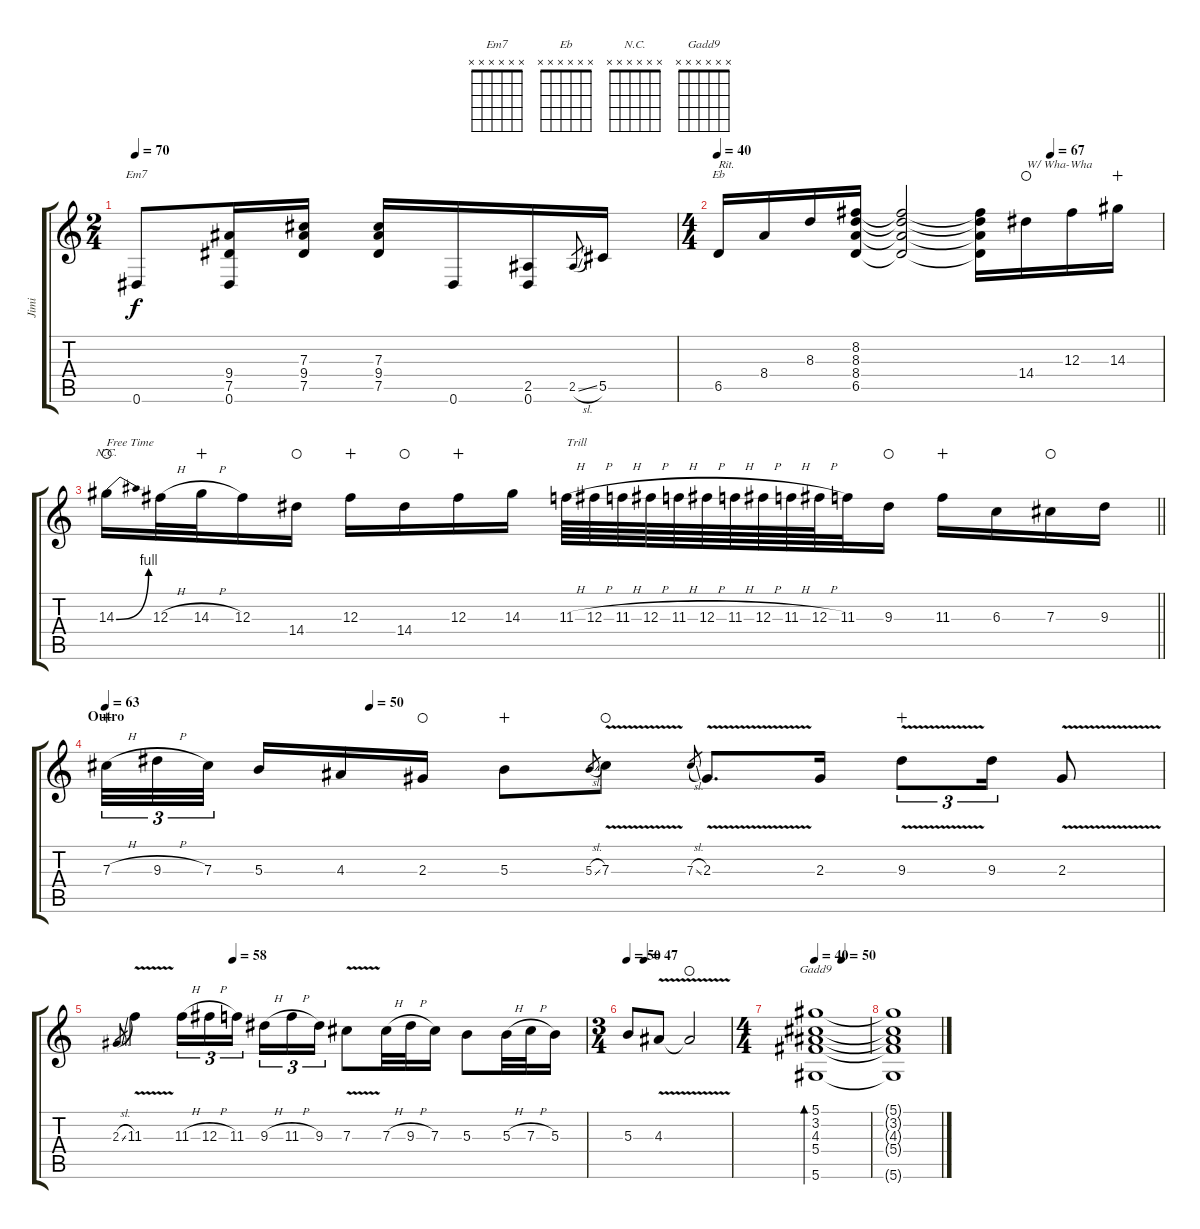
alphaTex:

\track ("Jimi" "Jimi") {instrument electricguitarjazz}
\staff {score tabs}
\tuning (Eb4 Bb3 Gb3 Db3 Ab2 Eb2) {hide}
\chord ("Em7" x x x x x x)
\chord ("Eb" x x x x x x)
\chord ("N.C." x x x x x x)
\chord ("Gadd9" x x x x x x)
\ts (2 4)
\tempo 70
\clef g2
\ks c
0.6.8{ch "Em7" dy f} (9.4 7.5 0.6).16 (7.3 9.4 7.5).16 (7.3 9.4 7.5).16 0.6.16 (2.5 0.6).16 2.5{sl}.8{gr} 5.5.16 |
\ts (4 4)
\tempo 40
\tempo (67 0.75)
6.5.16{ch "Eb" txt "Rit." instrument overdrivenguitar} 8.4.16 8.3.16 (8.2 8.3 8.4 6.5).16 (8.2{t} 8.3{t} 8.4{t} 6.5{t}).2 (8.2{t} 8.3{t} 8.4{t} 6.5{t}).16 14.4.16{txt "W/ Wha-Wha" instrument overdrivenguitar waho} 12.3.16 14.3.16{wahc} |
\barLineRight lightlight
14.3{be (bend 0 0 60 4)}.16{ch "N.C." txt "Free Time" waho} 12.3{h}.32 14.3{h}.32{wahc} 12.3.16 14.4.16{waho} 12.3.16{wahc} 14.4.16{waho} 12.3.16{wahc} 14.3.16 11.3{h}.64{txt "Trill"} 12.3{h}.64 11.3{h}.64 12.3{h}.64 11.3{h}.64 12.3{h}.64 11.3{h}.64 12.3{h}.64 11.3{h}.64 12.3{h}.64 11.3.32 9.3.16{waho} 11.3.16{wahc} 6.3.16 7.3.16{waho} 9.3.16 |
\section ("" "Outro")
\tempo 63
\tempo (50 0.25)
7.3{h}.32{tu (3 2) wahc} 9.3{h}.32{tu (3 2)} 7.3.32{tu (3 2) beam splitsecondary} 5.3.16 4.3.16 2.3.16{waho} 5.3.8{wahc} 5.3{sl}.8{gr} 7.3{v}.8{waho} 7.3{sl}.8{gr} 2.3{v}.8{d} 2.3.16 9.3{v}.8{tu (3 2) wahc} 9.3.16{tu (3 2)} 2.3{v}.8 |
\tempo (58 0.25)
2.3{sl}.8{gr} 11.3{v}.4 11.3{h}.16{tu (3 2)} 12.3{h}.16{tu (3 2)} 11.3.16{tu (3 2) beam splitsecondary} 9.3{h}.16{tu (3 2)} 11.3{h}.16{tu (3 2)} 9.3.16{tu (3 2)} 7.3{v}.8 7.3{h}.32 9.3{h}.32 7.3.16 5.3.8 5.3{h}.32 7.3{h}.32 5.3.16 |
\ts (3 4)
\tempo 50
\tempo (47 0.16666666666666666)
5.3.8 4.3{v}.8 4.3{t}.2{waho} |
\ts (4 4)
\tempo 40
\tempo (50 0.5)
(5.1 3.2 4.3 5.4 5.6).1{bd 240 ch "Gadd9" volume 3 instrument overdrivenguitar} |
(5.1{t} 3.2{t} 4.3{t} 5.4{t} 5.6{t}).1
